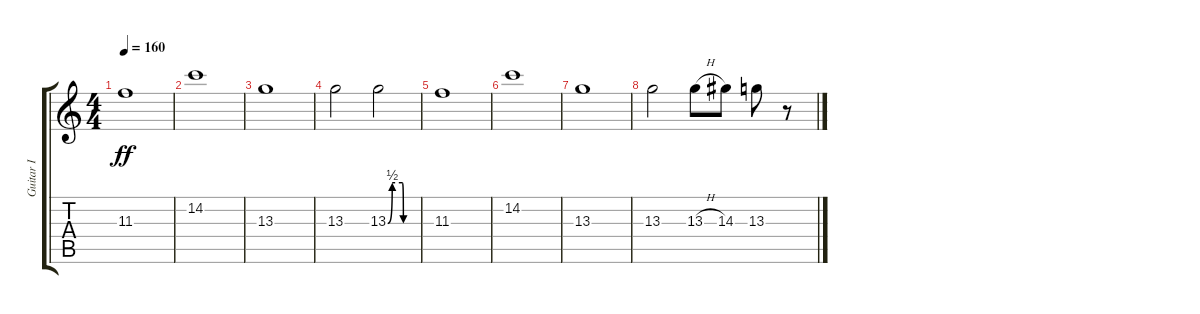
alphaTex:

\track ("Guitar I" "Guitar I") {instrument distortionguitar}
\staff {score tabs}
\tuning (Eb4 Bb3 Gb3 Db3 Ab2 Db2) {hide}
\ts (4 4)
\tempo 160
\clef g2
\ks c
11.3.1{dy ff} |
14.2.1 |
13.3.1 |
13.3.2 13.3{be (custom 0 0 9 2 15 2 30 2 32 0 34 0 36 0 40 0 45 0 60 0)}.2 |
11.3.1 |
14.2.1 |
13.3.1 |
13.3.2 13.3{h}.8 14.3.8 13.3.8 r.8
